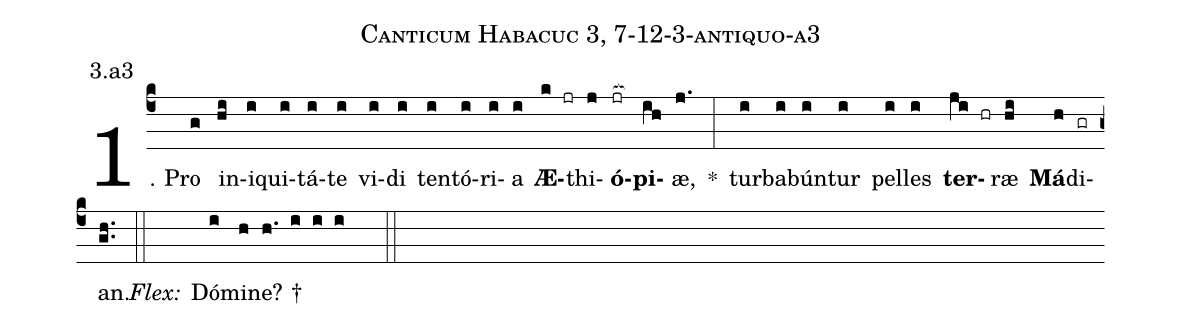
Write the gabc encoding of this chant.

name: Canticum Habacuc 3, 7-12-3-antiquo-a3;
annotation: 3.a3;
%%
(c4)1. Pro(g) in(hi)i(i)qui(i)tá(i)te(i) vi(i)di(i) ten(i)tó(i)ri(i)a(i) <b>Æ</b>(k jr)thi(j)<b>ó</b>(jr[ocb:1{])<b>pi</b>(ih[ocb:0}])æ,(j.) *(:) tur(i)ba(i)bún(i)tur(i) pel(i)les(i) <b>ter</b>(ji hr)ræ(hi) <b>Má</b>(h)di(gr)an.(gh..) (::)
<i>Flex:</i>()  Dó(i)mi(h)ne? †(h. i i i  ::)
